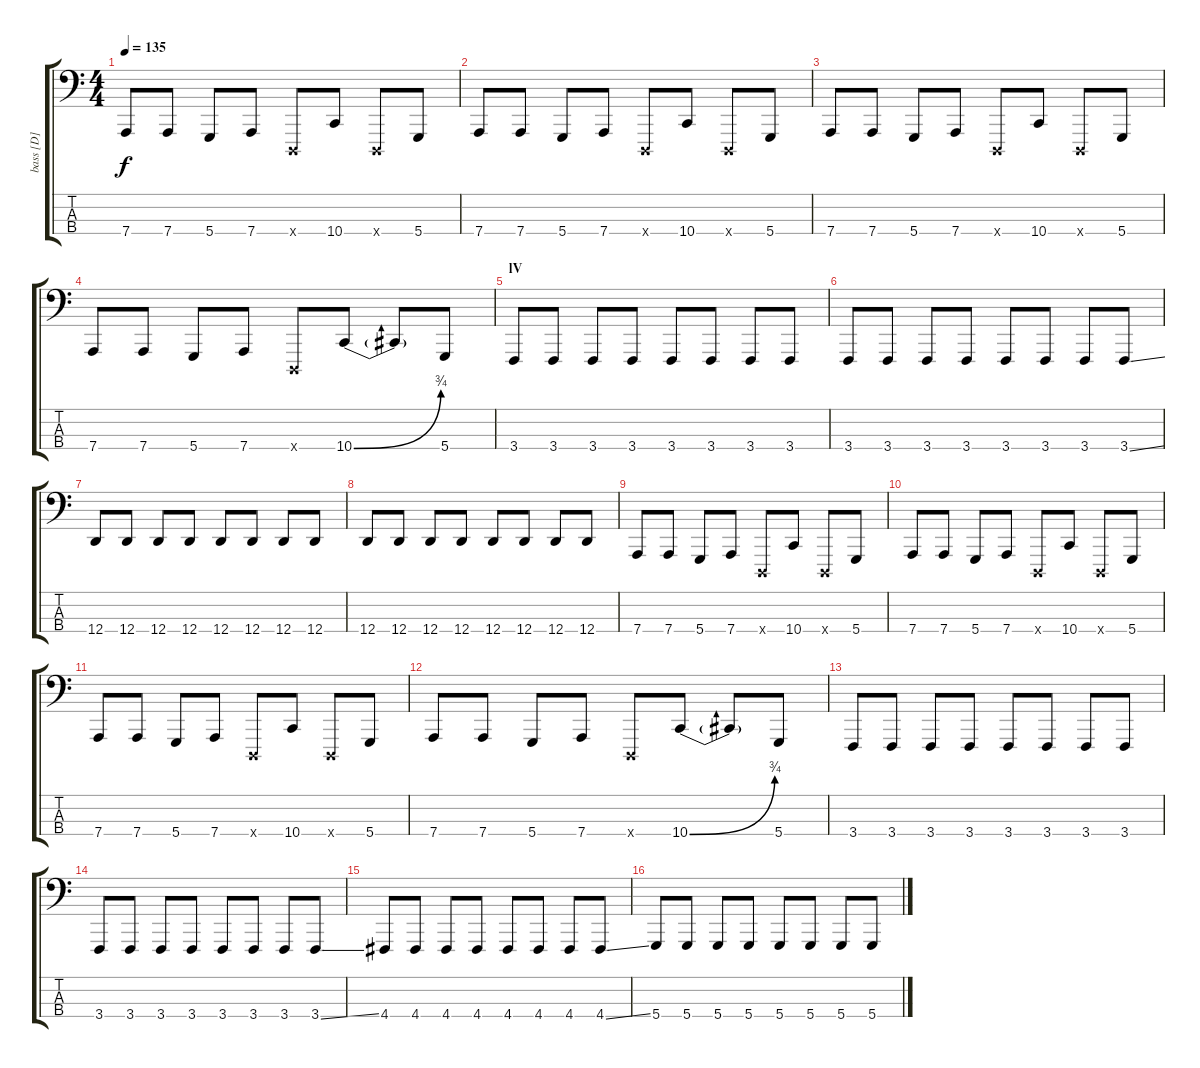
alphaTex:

\track ("bass [D]" "bass [D]") {instrument lead8bassandlead}
\staff {score tabs}
\tuning (G2 D2 A1 D1) {hide}
\ts (4 4)
\tempo 135
\clef f4
\ks c
7.4.8{dy f} 7.4.8 5.4.8 7.4.8 0.4{x}.8 10.4.8 0.4{x}.8 5.4.8 |
7.4.8 7.4.8 5.4.8 7.4.8 0.4{x}.8 10.4.8 0.4{x}.8 5.4.8 |
7.4.8 7.4.8 5.4.8 7.4.8 0.4{x}.8 10.4.8 0.4{x}.8 5.4.8 |
7.4.8 7.4.8 5.4.8 7.4.8 0.4{x}.8 10.4{be (bend 0 0 60 3)}.8 10.4{t}.8 5.4.8 |
\section ("" "lV")
3.4.8 3.4.8 3.4.8 3.4.8 3.4.8 3.4.8 3.4.8 3.4.8 |
3.4.8 3.4.8 3.4.8 3.4.8 3.4.8 3.4.8 3.4.8 3.4{ss}.8 |
12.4.8 12.4.8 12.4.8 12.4.8 12.4.8 12.4.8 12.4.8 12.4.8 |
12.4.8 12.4.8 12.4.8 12.4.8 12.4.8 12.4.8 12.4.8 12.4.8 |
7.4.8 7.4.8 5.4.8 7.4.8 0.4{x}.8 10.4.8 0.4{x}.8 5.4.8 |
7.4.8 7.4.8 5.4.8 7.4.8 0.4{x}.8 10.4.8 0.4{x}.8 5.4.8 |
7.4.8 7.4.8 5.4.8 7.4.8 0.4{x}.8 10.4.8 0.4{x}.8 5.4.8 |
7.4.8 7.4.8 5.4.8 7.4.8 0.4{x}.8 10.4{be (bend 0 0 60 3)}.8 10.4{t}.8 5.4.8 |
3.4.8 3.4.8 3.4.8 3.4.8 3.4.8 3.4.8 3.4.8 3.4.8 |
3.4.8 3.4.8 3.4.8 3.4.8 3.4.8 3.4.8 3.4.8 3.4{ss}.8 |
4.4.8 4.4.8 4.4.8 4.4.8 4.4.8 4.4.8 4.4.8 4.4{ss}.8 |
5.4.8 5.4.8 5.4.8 5.4.8 5.4.8 5.4.8 5.4.8 5.4.8
